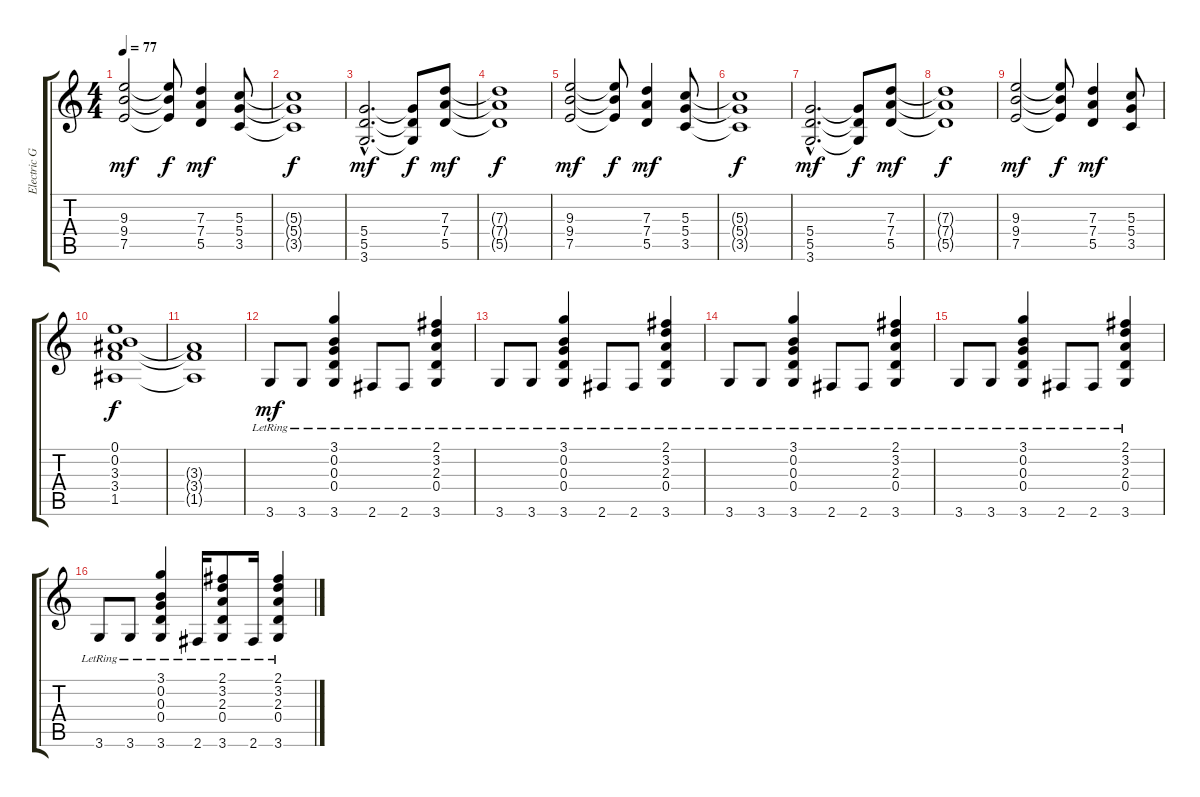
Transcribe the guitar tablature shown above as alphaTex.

\track ("Electric Guitar 1" "Electric G") {instrument electricguitarjazz}
\staff {score tabs}
\tuning (E4 B3 G3 D3 A2 E2) {hide}
\ts (4 4)
\tempo 77
\clef g2
\ks c
(9.3 9.4 7.5).2{dy mf} (9.3{t} 9.4{t} 7.5{t}).8{dy f} (7.3 7.4 5.5).4{dy mf} (5.3 5.4 3.5).8 |
(5.3{t} 5.4{t} 3.5{t}).1{dy f} |
(5.4{hac} 5.5{hac} 3.6{hac}).2{d dy mf} (5.4{t} 5.5{t} 3.6{t}).8{dy f} (7.3 7.4 5.5).8{dy mf} |
(7.3{t} 7.4{t} 5.5{t}).1{dy f} |
(9.3 9.4 7.5).2{dy mf} (9.3{t} 9.4{t} 7.5{t}).8{dy f} (7.3 7.4 5.5).4{dy mf} (5.3 5.4 3.5).8 |
(5.3{t} 5.4{t} 3.5{t}).1{dy f} |
(5.4{hac} 5.5{hac} 3.6{hac}).2{d dy mf} (5.4{t} 5.5{t} 3.6{t}).8{dy f} (7.3 7.4 5.5).8{dy mf} |
(7.3{t} 7.4{t} 5.5{t}).1{dy f} |
(9.3 9.4 7.5).2{dy mf} (9.3{t} 9.4{t} 7.5{t}).8{dy f} (7.3 7.4 5.5).4{dy mf} (5.3 5.4 3.5).8 |
(0.1 0.2 3.3 3.4 1.5).1{dy f} |
(3.3{t} 3.4{t} 1.5{t}).1 |
3.6{lr}.8{dy mf} 3.6{lr}.8 (3.1{lr} 0.2{lr} 0.3{lr} 0.4{lr} 3.6{lr}).4 2.6{lr}.8 2.6{lr}.8 (2.1{lr} 3.2{lr} 2.3{lr} 0.4{lr} 3.6{lr}).4 |
3.6{lr}.8 3.6{lr}.8 (3.1{lr} 0.2{lr} 0.3{lr} 0.4{lr} 3.6{lr}).4 2.6{lr}.8 2.6{lr}.8 (2.1{lr} 3.2{lr} 2.3{lr} 0.4{lr} 3.6{lr}).4 |
3.6{lr}.8 3.6{lr}.8 (3.1{lr} 0.2{lr} 0.3{lr} 0.4{lr} 3.6{lr}).4 2.6{lr}.8 2.6{lr}.8 (2.1{lr} 3.2{lr} 2.3{lr} 0.4{lr} 3.6{lr}).4 |
3.6{lr}.8 3.6{lr}.8 (3.1{lr} 0.2{lr} 0.3{lr} 0.4{lr} 3.6{lr}).4 2.6{lr}.8 2.6{lr}.8 (2.1{lr} 3.2{lr} 2.3{lr} 0.4{lr} 3.6{lr}).4 |
3.6{lr}.8 3.6{lr}.8 (3.1{lr} 0.2{lr} 0.3{lr} 0.4{lr} 3.6{lr}).4 2.6{lr}.16 (2.1{lr} 3.2{lr} 2.3{lr} 0.4{lr} 3.6{lr}).8 2.6{lr}.16 (2.1{lr} 3.2{lr} 2.3{lr} 0.4{lr} 3.6{lr}).4
